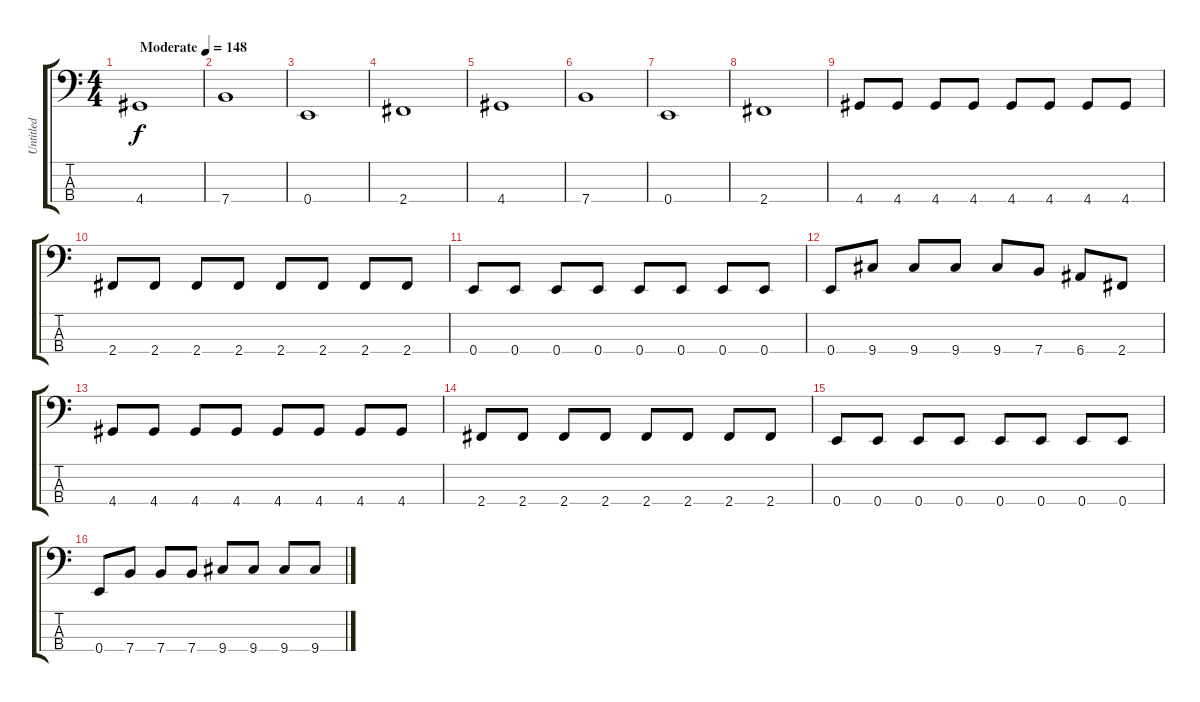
\track ("Untitled" "Untitled") {instrument electricbassfinger}
\staff {score tabs}
\tuning (G2 D2 A1 E1) {hide}
\ts (4 4)
\tempo (148 "Moderate")
\clef f4
\ks c
4.4.1{dy f instrument electricbassfinger} |
7.4.1 |
0.4.1 |
2.4.1 |
4.4.1 |
7.4.1 |
0.4.1 |
2.4.1 |
4.4.8 4.4.8 4.4.8 4.4.8 4.4.8 4.4.8 4.4.8 4.4.8 |
2.4.8 2.4.8 2.4.8 2.4.8 2.4.8 2.4.8 2.4.8 2.4.8 |
0.4.8 0.4.8 0.4.8 0.4.8 0.4.8 0.4.8 0.4.8 0.4.8 |
0.4.8 9.4.8 9.4.8 9.4.8 9.4.8 7.4.8 6.4.8 2.4.8 |
4.4.8 4.4.8 4.4.8 4.4.8 4.4.8 4.4.8 4.4.8 4.4.8 |
2.4.8 2.4.8 2.4.8 2.4.8 2.4.8 2.4.8 2.4.8 2.4.8 |
0.4.8 0.4.8 0.4.8 0.4.8 0.4.8 0.4.8 0.4.8 0.4.8 |
0.4.8 7.4.8 7.4.8 7.4.8 9.4.8 9.4.8 9.4.8 9.4.8
